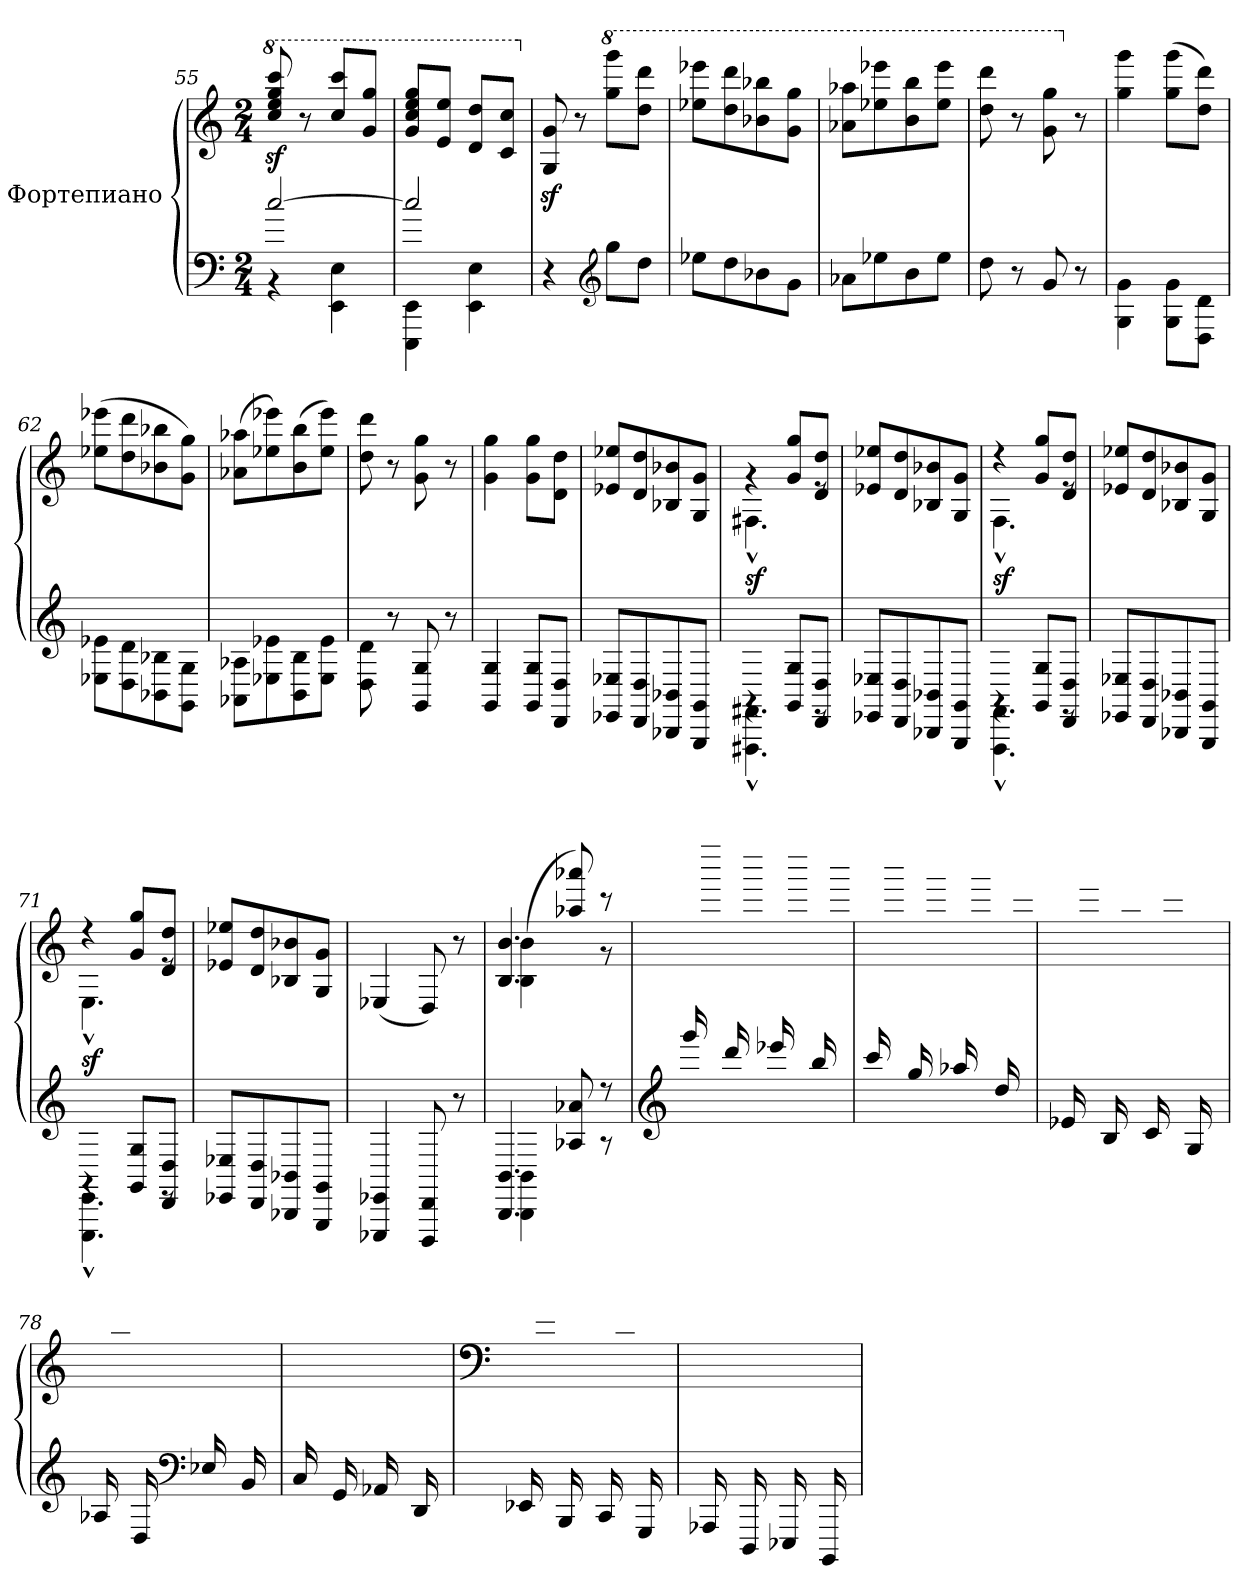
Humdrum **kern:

**kern	**kern	**dynam
*part1	*part1	*part1
*staff2	*staff1	*staff1/2
*I"Фортепиано	*	*
*clefF4	*clefG2	*
*k[]	*k[]	*
*M2/4	*M2/4	*
=55	=55	=55
*^	*	*
*	*	*8va	*
[2cc/	4r	8ccc/z< 8eee/z< 8ggg/z< 8cccc/z<	.
.	.	8r	.
.	4EE\ 4E\	8ccc/ 8cccc/L	.
.	.	8gg/ 8ggg/J	.
=56	=56	=56	=56
2cc/]	4EEE\ 4EE\	8gg/ 8ccc/ 8eee/ 8ggg/L	.
.	.	8ee/ 8eee/J	.
.	4EE\ 4E\	8dd/ 8ddd/L	.
.	.	8cc/ 8ccc/J	.
*v	*v	*	*
!!LO:LB:g=z
=57	=57	=57
*	*X8va	*
4r	8G/z< 8g/z<	.
.	8r	.
*clefG2	*	*
*	*8va	*
8gg\L	8ggg\ 8gggg\L	.
8dd\J	8ddd\ 8dddd\J	.
=58	=58	=58
8ee-X\L	8eee-X\ 8eeee-X\L	.
8dd\	8ddd\ 8dddd\	.
8b-X\	8bb-X\ 8bbb-X\	.
8g\J	8gg\ 8ggg\J	.
=59	=59	=59
8a-X\L	8aa-X\ 8aaa-X\L	.
8ee-X\	8eee-X\ 8eeee-X\	.
8b\	8bb\ 8bbb\	.
8ee-\J	8eee-\ 8eeee-\J	.
=60	=60	=60
8dd\	8ddd\ 8dddd\	.
8r	8r	.
8g/	8gg\ 8ggg\	.
*	*X8va	*
8r	8r	.
!!LO:LB:g=z
=61	=61	=61
4G\ 4g\	4gg\ 4ggg\	.
8G\ 8g\L	(8gg\ 8ggg\L	.
8D\ 8d\J	8dd\ 8ddd\J)	.
=62	=62	=62
8E-X\ 8e-X\L	(8ee-X\ 8eee-X\L	.
8D\ 8d\	8dd\ 8ddd\	.
8BB-X\ 8B-X\	8b-X\ 8bb-X\	.
8GG\ 8G\J	8g\ 8gg\J)	.
=63	=63	=63
8AA-X\ 8A-X\L	(8a-X\ 8aa-X\L	.
8E-X\ 8e-X\	8ee-X\ 8eee-X\)	.
8BB\ 8B\	(8b\ 8bb\	.
8E-\ 8e-\J	8ee-\ 8eee-\J)	.
=64	=64	=64
8D\ 8d\	8dd\ 8ddd\	.
8r	8r	.
8GG/ 8G/	8g\ 8gg\	.
8r	8r	.
!!LO:PB:g=z
=65	=65	=65
4GG/ 4G/	4g\ 4gg\	.
8GG/ 8G/L	8g\ 8gg\L	.
8DD/ 8D/J	8d\ 8dd\J	.
=66	=66	=66
8EE-X/ 8E-X/L	8e-X/ 8ee-X/L	.
8DD/ 8D/	8d/ 8dd/	.
8BBB-X/ 8BB-X/	8B-X/ 8b-X/	.
8GGG/ 8GG/J	8G/ 8g/J	.
=67	=67	=67
*^	*^	*
!	!	!	!	!LO:DY:b
4rGG	4.FFF#X\^^ 4.FF#X\^^	4rg	4.F#X^^\	sf
8GG/ 8G/L	.	8g/ 8gg/L	.	.
8DD/ 8D/J	8rEE	8d/ 8dd/J	8re	.
*v	*v	*	*	*
*	*v	*v	*
=68	=68	=68
8EE-X/ 8E-X/L	8e-X/ 8ee-X/L	.
8DD/ 8D/	8d/ 8dd/	.
8BBB-X/ 8BB-X/	8B-X/ 8b-X/	.
8GGG/ 8GG/J	8G/ 8g/J	.
!!LO:LB:g=z
=69	=69	=69
*^	*^	*
!	!	!	!	!LO:DY:b
4rGG	4.FFF\^^ 4.FF\^^	4r	4.F^^\	sf
8GG/ 8G/L	.	8g/ 8gg/L	.	.
8DD/ 8D/J	8rEE	8d/ 8dd/J	8re	.
*v	*v	*	*	*
*	*v	*v	*
=70	=70	=70
8EE-X/ 8E-X/L	8e-X/ 8ee-X/L	.
8DD/ 8D/	8d/ 8dd/	.
8BBB-X/ 8BB-X/	8B-X/ 8b-X/	.
8GGG/ 8GG/J	8G/ 8g/J	.
=71	=71	=71
*^	*^	*
!	!	!	!	!LO:DY:b
4rGG	4.EEE\^^ 4.EE\^^	4r	4.E^^\	sf
8GG/ 8G/L	.	8g/ 8gg/L	.	.
8DD/ 8D/J	8rEE	8d/ 8dd/J	8re	.
*v	*v	*	*	*
*	*v	*v	*
=72	=72	=72
8EE-X/ 8E-X/L	8e-X/ 8ee-X/L	.
8DD/ 8D/	8d/ 8dd/	.
8BBB-X/ 8BB-X/	8B-X/ 8b-X/	.
8GGG/ 8GG/J	8G/ 8g/J	.
=73	=73	=73
4EEE-X/ 4EE-X/	(4E-X/	.
8DDD/ 8DD/	8D/)	.
8r	8r	.
!!LO:LB:g=z
=74	=74	=74
*^	*^	*
4BBB\ 4BB\	4.BBB/ 4.BB/	(4B\ 4b\	4.B/ 4.b/	.
8A-X/ 8a-X/	.	8aa-X/ 8aaa-X/)	.	.
8r	8r	8r	8r	.
*v	*v	*	*	*
=75	=75	=75	=75
*clefG2	*	*	*
*8va	*	*	*
16gggg/LL	2ryy	16ryy	.
16ryy	.	16gggg\	.
16dddd/	.	16ryy	.
16ryy	.	16dddd\JJ	.
16eeee-X/LL	.	16ryy	.
16ryy	.	16eeee-\	.
16bbb/	.	16ryy	.
16ryy	.	16bbb\JJ	.
=76	=76	=76	=76
16cccc/LL	2ryy	16ryy	.
16ryy	.	16cccc\	.
16ggg/	.	16ryy	.
16ryy	.	16ggg\JJ	.
16aaa-X/LL	.	16ryy	.
16ryy	.	16aaa-\	.
16ddd/	.	16ryy	.
16ryy	.	16ddd\JJ	.
=77	=77	=77	=77
*	*X8va	*	*
16ee-X/LL	2ryy	16ryy	.
16ryy	.	16eee-X\	.
16b/	.	16ryy	.
16ryy	.	16bb\JJ	.
16cc/LL	.	16ryy	.
16ryy	.	16ccc\	.
16g/	.	16ryy	.
16ryy	.	16gg\JJ	.
!!LO:LB:g=z	!!
=78	=78	=78	=78
16a-X/LL	2ryy	16ryy	.
16ryy	.	16aa-X\	.
16d/	.	16ryy	.
16ryy	.	16dd\JJ	.
*clefF4	*	*	*
16e-X/LL	.	16ryy	.
16ryy	.	16ee-X\	.
16B/	.	16ryy	.
16ryy	.	16b\JJ	.
=79	=79	=79	=79
16c/LL	2ryy	16ryy	.
16ryy	.	16cc\	.
16G/	.	16ryy	.
16ryy	.	16g\JJ	.
16A-X/LL	.	16ryy	.
16ryy	.	16a-X\	.
16D/	.	16ryy	.
16ryy	.	16d\JJ	.
=80	=80	=80	=80
*	*clefF4	*	*
16E-X/LL	2ryy	16ryy	.
16ryy	.	16e-X\	.
16BB/	.	16ryy	.
16ryy	.	16B\JJ	.
16C/LL	.	16ryy	.
16ryy	.	16c\	.
16GG/	.	16ryy	.
16ryy	.	16G\JJ	.
=81	=81	=81	=81
16AA-X/LL	2ryy	16ryy	.
16ryy	.	16A-X\	.
16DD/	.	16ryy	.
16ryy	.	16D\JJ	.
16EE-X/LL	.	16ryy	.
16ryy	.	16E-X\	.
16BBB/	.	16ryy	.
16ryy	.	16BB\JJ	.
*	*v	*v	*
=	=	=
*-	*-	*-
